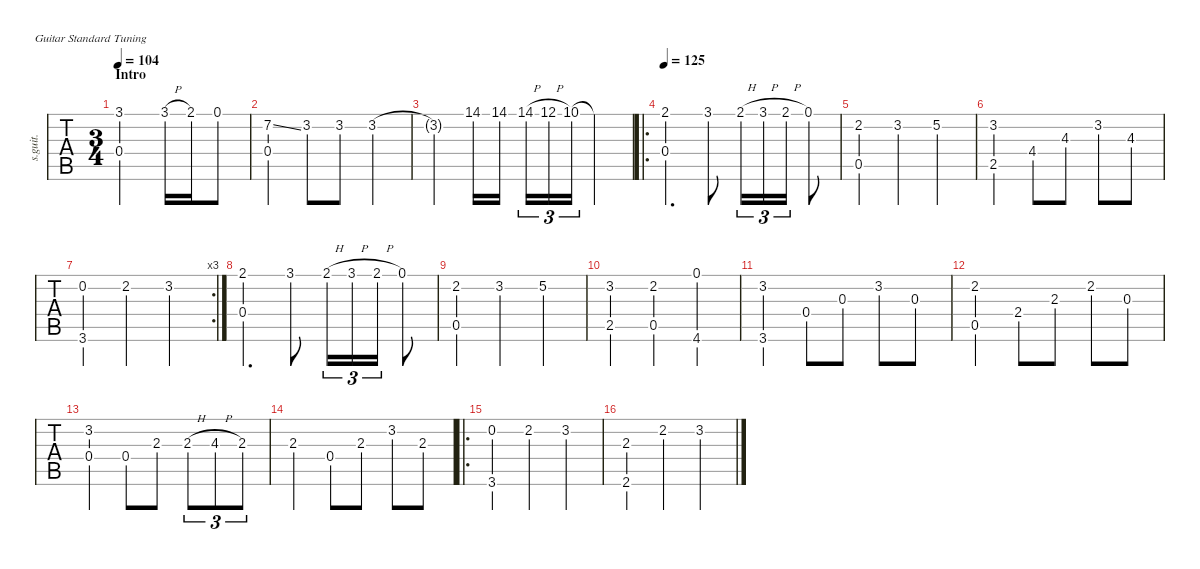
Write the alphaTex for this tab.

\defaultSystemsLayout 4
\hideDynamics
\bracketExtendMode nobrackets
\track ("Guitar Acoustic 1" "s.guit.") {solo instrument acousticguitarsteel}
\staff {tabs}
\tuning (E4 B3 G3 D3 A2 E2)
\ts (3 4)
\beaming (8 2 2 2)
\section ("" "Intro")
\tempo 104
\clef g2
\ks d
(3.1{acc forcenatural} 0.4{acc forcenatural}).2{dy mf instrument acousticguitarsteel} 3.1{h acc forcenatural}.16 2.1{acc #}.16 0.1{acc forcenatural}.8 |
(7.2{ss acc #} 0.4{acc forcenatural}).4 3.2{acc forcenatural}.8 3.2{acc forcenatural}.8 3.2{acc forcenatural}.4 |
3.2{t acc forcenatural}.4 14.1{acc #}.16 14.1{acc #}.16 14.1{h acc #}.16{tu (3 2)} 12.1{h acc forcenatural}.16{tu (3 2)} 10.1{acc forcenatural}.16{tu (3 2)} 10.1{t acc forcenatural}.4 |
\ro
\tempo 125
(2.1{acc #} 0.4{acc forcenatural}).4{d} 3.1{acc forcenatural}.8 2.1{h acc #}.16{tu (3 2)} 3.1{h acc forcenatural}.16{tu (3 2)} 2.1{h acc #}.16{tu (3 2)} 0.1{acc forcenatural}.8 |
(2.2{acc #} 0.5{acc forcenatural}).4 3.2{acc forcenatural}.4 5.2{acc forcenatural}.4 |
(3.2{acc forcenatural} 2.5{acc forcenatural}).4 4.4{acc #}.8 4.3{acc forcenatural}.8 3.2{acc forcenatural}.8 4.3{acc forcenatural}.8 |
\rc 3
(0.2{acc forcenatural} 3.6{acc forcenatural}).4 2.2{acc #}.4 3.2{acc forcenatural}.4 |
(2.1{acc #} 0.4{acc forcenatural}).4{d} 3.1{acc forcenatural}.8 2.1{h acc #}.16{tu (3 2)} 3.1{h acc forcenatural}.16{tu (3 2)} 2.1{h acc #}.16{tu (3 2)} 0.1{acc forcenatural}.8 |
(2.2{acc #} 0.5{acc forcenatural}).4 3.2{acc forcenatural}.4 5.2{acc forcenatural}.4 |
(3.2{acc forcenatural} 2.5{acc forcenatural}).4 (2.2{acc #} 0.5{acc forcenatural}).4 (0.1{acc forcenatural} 4.6{acc #}).4 |
(3.2{acc forcenatural} 3.6{acc forcenatural}).4 0.4{acc forcenatural}.8 0.3{acc forcenatural}.8 3.2{acc forcenatural}.8 0.3{acc forcenatural}.8 |
(2.2{acc #} 0.5{acc forcenatural}).4 2.4{acc forcenatural}.8 2.3{acc forcenatural}.8 2.2{acc #}.8 0.3{acc forcenatural}.8 |
(3.2{acc forcenatural} 0.4{acc forcenatural}).4{dy mp} 0.4{acc forcenatural}.8 2.3{acc forcenatural}.8 2.3{h acc forcenatural}.8{tu (3 2) dy mf} 4.3{h acc forcenatural}.8{tu (3 2)} 2.3{acc forcenatural}.8{tu (3 2)} |
2.3{acc forcenatural}.4 0.4{acc forcenatural}.8{dy mp} 2.3{acc forcenatural}.8 3.2{acc forcenatural}.8 2.3{acc forcenatural}.8 |
\ro
(0.2{acc forcenatural} 3.6{acc forcenatural}).4 2.2{acc #}.4 3.2{acc forcenatural}.4 |
(2.3{acc forcenatural} 2.6{acc #}).4 2.2{acc #}.4 3.2{acc forcenatural}.4
